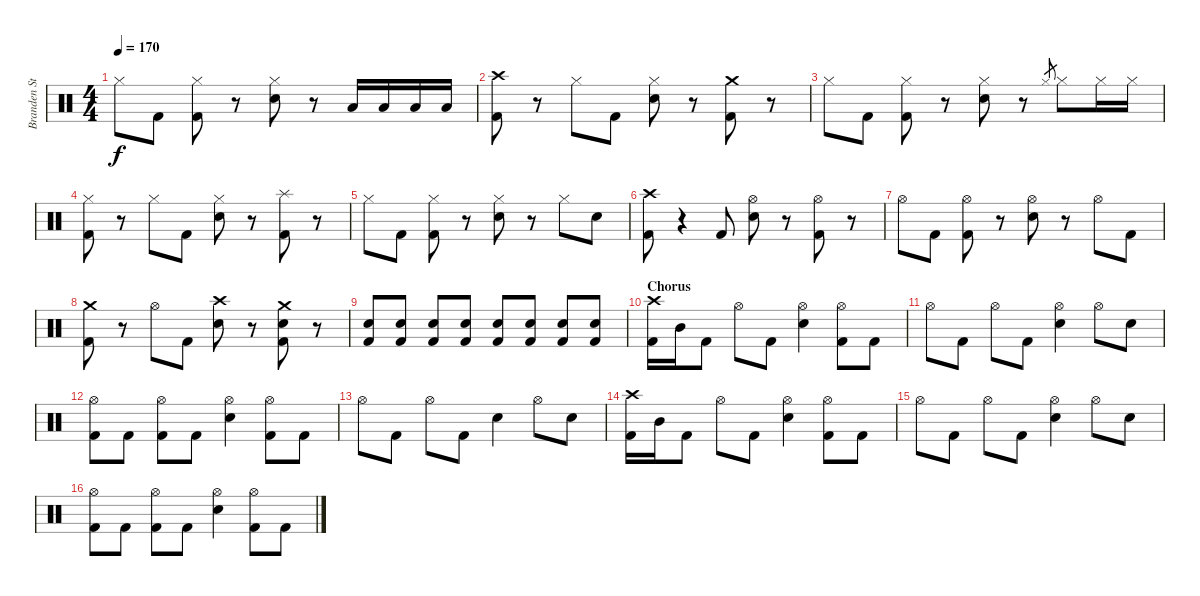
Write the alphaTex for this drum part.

\track ("Branden Steineckert" "Branden St") {instrument percussion}
\staff {score}
\articulation defaults
\ts (4 4)
\tempo 170
\clef neutral
\ks c "Hi-Hat (closed)".8{dy f} "Kick (hit) 2".8
("Hi-Hat (closed)" "Kick (hit) 2").8 r.8 ("Hi-Hat (closed)" "Electric Snare (hit)").8 r.8 "Low Floor Tom (hit)".16 "Low Floor Tom (hit)".16 "Low Floor Tom (hit)".16 "Low Floor Tom (hit)".16 |
("Crash high (hit)" "Kick (hit) 2").8 r.8 "Hi-Hat (closed)".8 "Kick (hit) 2".8 ("Hi-Hat (closed)" "Electric Snare (hit)").8 r.8 ("Crash medium (hit)" "Kick (hit) 2").8 r.8 |
"Hi-Hat (closed)".8 "Kick (hit) 2".8 ("Hi-Hat (closed)" "Kick (hit) 2").8 r.8 ("Hi-Hat (closed)" "Electric Snare (hit)").8 r.8 "Hi-Hat (closed)".8{gr} "Hi-Hat (closed)".8 "Hi-Hat (closed)".16 "Hi-Hat (closed)".16 |
("Hi-Hat (closed)" "Kick (hit) 2").8 r.8 "Hi-Hat (closed)".8 "Kick (hit) 2".8 ("Hi-Hat (closed)" "Electric Snare (hit)").8 r.8 ("Splash (hit)" "Kick (hit) 2").8 r.8 |
"Hi-Hat (closed)".8 "Kick (hit) 2".8 ("Hi-Hat (closed)" "Kick (hit) 2").8 r.8 ("Hi-Hat (closed)" "Electric Snare (hit)").8 r.8 "Hi-Hat (closed)".8 "Electric Snare (hit)".8 |
("Crash high (hit)" "Kick (hit) 2").8 r.4 "Kick (hit) 2".8 ("Hi-Hat (open)" "Electric Snare (hit)").8 r.8 ("Hi-Hat (open)" "Kick (hit) 2").8 r.8 |
"Hi-Hat (open)".8 "Kick (hit) 2".8 ("Hi-Hat (open)" "Kick (hit) 2").8 r.8 ("Hi-Hat (open)" "Electric Snare (hit)").8 r.8 "Hi-Hat (open)".8 "Kick (hit) 2".8 |
("Crash medium (hit)" "Kick (hit) 2").8 r.8 "Hi-Hat (open)".8 "Kick (hit) 2".8 ("Crash high (hit)" "Electric Snare (hit)").8 r.8 ("Crash medium (hit)" "Electric Snare (hit)" "Kick (hit) 2").8 r.8 |
("Electric Snare (hit)" "Kick (hit) 2").8 ("Electric Snare (hit)" "Kick (hit) 2").8 ("Electric Snare (hit)" "Kick (hit) 2").8 ("Electric Snare (hit)" "Kick (hit) 2").8 ("Electric Snare (hit)" "Kick (hit) 2").8 ("Electric Snare (hit)" "Kick (hit) 2").8 ("Electric Snare (hit)" "Kick (hit) 2").8 ("Electric Snare (hit)" "Kick (hit) 2").8 |
\section ("" "Chorus")
("Crash high (hit)" "Kick (hit) 2").16 "Mid Tom (hit)".16 "Kick (hit) 2".8 "Hi-Hat (open)".8 "Kick (hit) 2".8 ("Hi-Hat (open)" "Electric Snare (hit)").4 ("Hi-Hat (open)" "Kick (hit) 2").8 "Kick (hit) 2".8 |
"Hi-Hat (open)".8 "Kick (hit) 2".8 "Hi-Hat (open)".8 "Kick (hit) 2".8 ("Hi-Hat (open)" "Electric Snare (hit)").4 "Hi-Hat (open)".8 "Electric Snare (hit)".8 |
("Hi-Hat (open)" "Kick (hit) 2").8 "Kick (hit) 2".8 ("Hi-Hat (open)" "Kick (hit) 2").8 "Kick (hit) 2".8 ("Hi-Hat (open)" "Electric Snare (hit)").4 ("Hi-Hat (open)" "Kick (hit) 2").8 "Kick (hit) 2".8 |
"Hi-Hat (open)".8 "Kick (hit) 2".8 "Hi-Hat (open)".8 "Kick (hit) 2".8 "Electric Snare (hit)".4 "Hi-Hat (open)".8 "Electric Snare (hit)".8 |
("Crash high (hit)" "Kick (hit) 2").16 "Mid Tom (hit)".16 "Kick (hit) 2".8 "Hi-Hat (open)".8 "Kick (hit) 2".8 ("Hi-Hat (open)" "Electric Snare (hit)").4 ("Hi-Hat (open)" "Kick (hit) 2").8 "Kick (hit) 2".8 |
"Hi-Hat (open)".8 "Kick (hit) 2".8 "Hi-Hat (open)".8 "Kick (hit) 2".8 ("Hi-Hat (open)" "Electric Snare (hit)").4 "Hi-Hat (open)".8 "Electric Snare (hit)".8 |
("Hi-Hat (open)" "Kick (hit) 2").8 "Kick (hit) 2".8 ("Hi-Hat (open)" "Kick (hit) 2").8 "Kick (hit) 2".8 ("Hi-Hat (open)" "Electric Snare (hit)").4 ("Hi-Hat (open)" "Kick (hit) 2").8 "Kick (hit) 2".8
